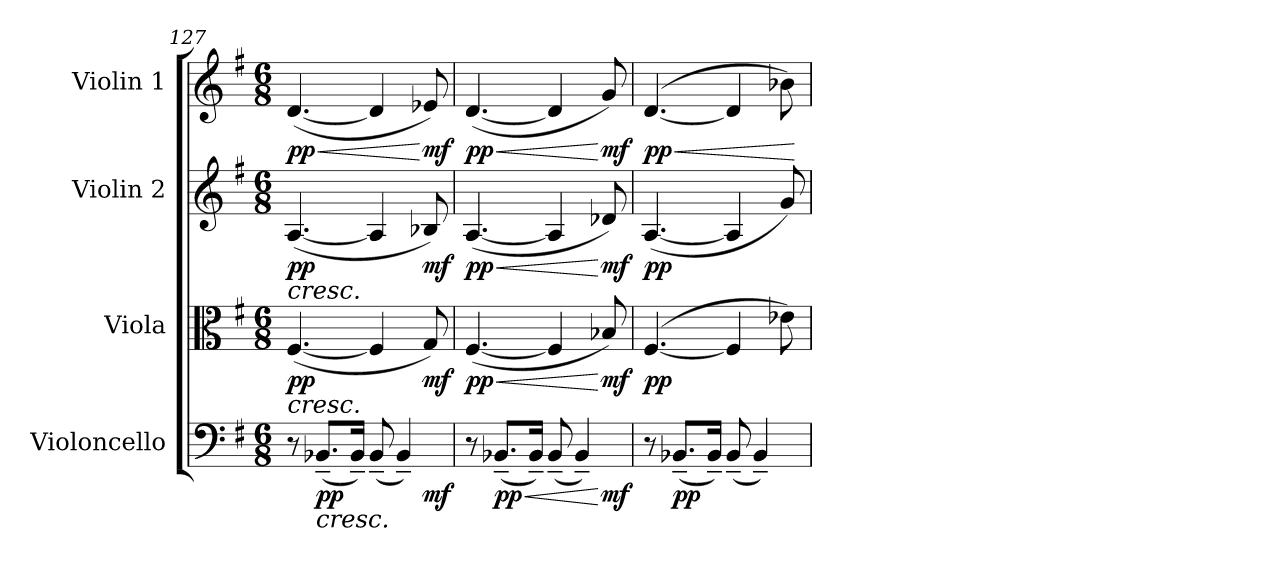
**kern	**dynam	**kern	**dynam	**kern	**dynam	**kern	**dynam
*part4	*part4	*part3	*part3	*part2	*part2	*part1	*part1
*staff4	*staff4	*staff3	*staff3	*staff2	*staff2	*staff1	*staff1
*I"Violoncello	*	*I"Viola	*	*I"Violin 2	*	*I"Violin 1	*
*I'Vc	*	*I'Vla	*	*I'Vln	*	*I'Vln	*
*clefF4	*	*clefC3	*	*clefG2	*	*clefG2	*
*k[f#]	*	*k[f#]	*	*k[f#]	*	*k[f#]	*
*M6/8	*	*M6/8	*	*M6/8	*	*M6/8	*
=127	=127	=127	=127	=127	=127	=127	=127
*^	*	*	*	*	*	*	*
!	!	!	!	!LO:HP:b	!	!LO:HP:b	!	!LO:HP:b
!	!	!	!	!LO:DY:n=1:b	!	!LO:DY:n=1:b	!	!LO:DY:n=1:b
8r	2ryy	.	([4.F#/	< pp	([4.A/	< pp	([4.d/	< pp
!	!	!LO:HP:b	!	!	!	!	!	!
!	!	!LO:DY:n=1:b	!	!	!	!	!	!
(8.BB-X~/L	.	< pp	.	.	.	.	.	.
16BB-~/Jk)	.	.	.	.	.	.	.	.
(8BB-~/	.	.	4F#/]	.	4A/]	.	4d/]	.
4BB-~/)	8ryy	.	.	.	.	.	.	.
!	!	!LO:DY:n=2:b	!	!LO:DY:n=2:b	!	!LO:DY:n=2:b	!	!LO:DY:n=2:b
.	8ryy	mf	8G/)	mf	8B-X/)	mf	8e-X/)	[ mf
=128	=128	=128	=128	=128	=128	=128	=128	=128
!	!	!	!	!LO:HP:b	!	!LO:HP:b	!	!LO:HP:b
!	!	!	!	!LO:DY:n=1:b	!	!LO:DY:n=1:b	!	!LO:DY:n=1:b
8r	2ryy	.	([4.F#/	< pp	([4.A/	< pp	([4.d/	< pp
!	!	!LO:HP:b	!	!	!	!	!	!
!	!	!LO:DY:n=1:b	!	!	!	!	!	!
(8.BB-X~/L	.	< pp	.	.	.	.	.	.
16BB-~/Jk)	.	.	.	.	.	.	.	.
(8BB-~/	.	.	4F#/]	.	4A/]	.	4d/]	.
4BB-~/)	8ryy	.	.	.	.	.	.	.
!	!	!LO:DY:n=2:b	!	!LO:DY:n=2:b	!	!LO:DY:n=2:b	!	!LO:DY:n=2:b
.	8ryy	[ mf	8B-X/)	[ mf	8d-X/)	[ mf	8g/)	[ mf
=129	=129	=129	=129	=129	=129	=129	=129	=129
!	!	!	!	!LO:DY:b	!	!LO:DY:b	!	!LO:HP:b
!	!	!	!	!	!	!	!	!LO:DY:n=1:b
8r	2ryy	.	([4.F#/	pp	([4.A/	pp	([4.d/	< pp
!	!	!LO:DY:b	!	!	!	!	!	!
(8.BB-X~/L	.	pp	.	.	.	.	.	.
16BB-~/Jk)	.	.	.	.	.	.	.	.
(8BB-~/	.	.	4F#/]	.	4A/]	.	4d/]	.
4BB-~/)	8ryy	.	.	.	.	.	.	.
.	8ryy	[	8e-X\)	.	8g/)	.	8b-X\)	.
*v	*v	*	*	*	*	*	*	*
.	.	.	[	.	[	.	[
=	=	=	=	=	=	=	=
*-	*-	*-	*-	*-	*-	*-	*-
